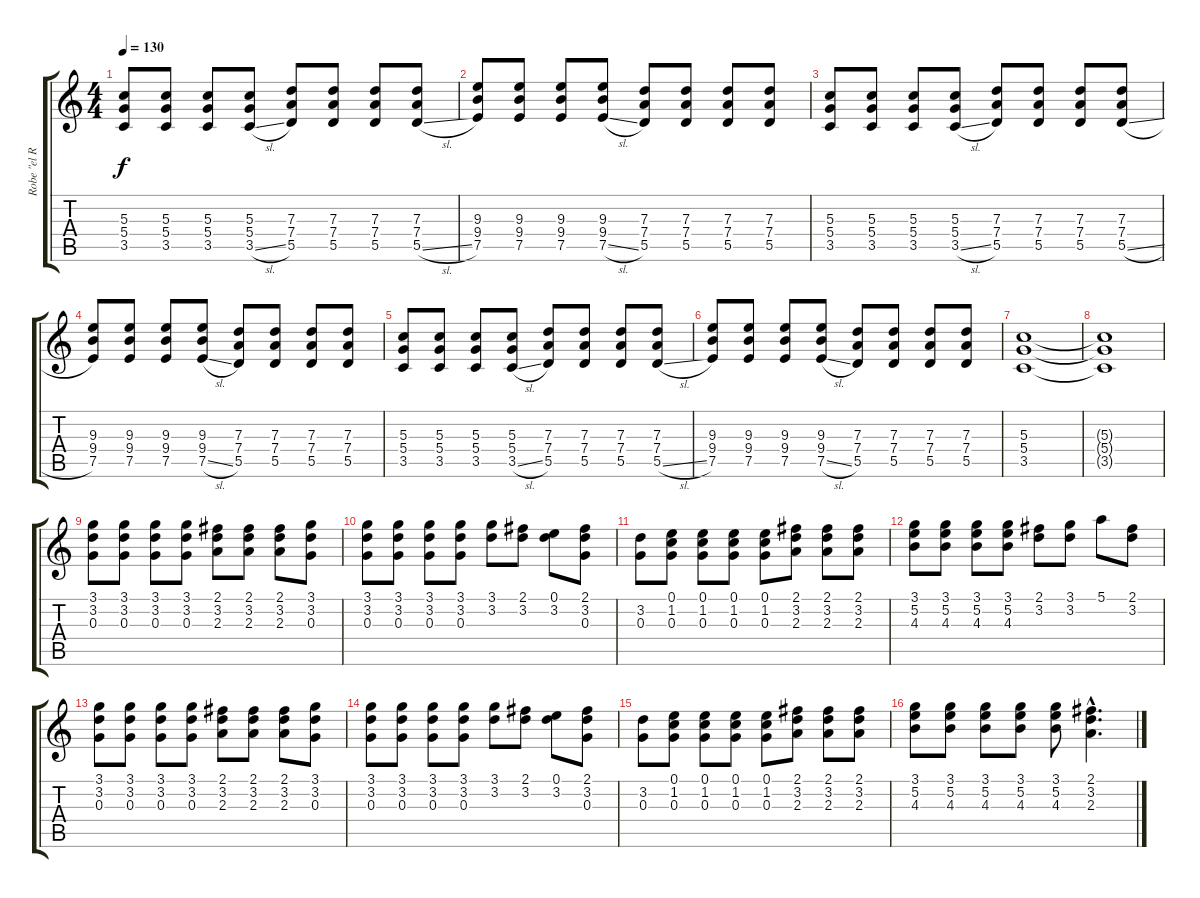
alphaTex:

\track ("Robe \"el Rey de Extremadura\"  (guitarra " "Robe \"el R") {instrument overdrivenguitar}
\staff {score tabs}
\tuning (E4 B3 G3 D3 A2 E2) {hide}
\ts (4 4)
\tempo 130
\clef g2
\ks c
(5.3 5.4 3.5).8{dy f} (5.3 5.4 3.5).8 (5.3 5.4 3.5).8 (5.3 5.4 3.5{sl}).8 (7.3 7.4 5.5).8 (7.3 7.4 5.5).8 (7.3 7.4 5.5).8 (7.3 7.4 5.5{sl}).8 |
(9.3 9.4 7.5).8 (9.3 9.4 7.5).8 (9.3 9.4 7.5).8 (9.3 9.4 7.5{sl}).8 (7.3 7.4 5.5).8 (7.3 7.4 5.5).8 (7.3 7.4 5.5).8 (7.3 7.4 5.5).8 |
(5.3 5.4 3.5).8 (5.3 5.4 3.5).8 (5.3 5.4 3.5).8 (5.3 5.4 3.5{sl}).8 (7.3 7.4 5.5).8 (7.3 7.4 5.5).8 (7.3 7.4 5.5).8 (7.3 7.4 5.5{sl}).8 |
(9.3 9.4 7.5).8 (9.3 9.4 7.5).8 (9.3 9.4 7.5).8 (9.3 9.4 7.5{sl}).8 (7.3 7.4 5.5).8 (7.3 7.4 5.5).8 (7.3 7.4 5.5).8 (7.3 7.4 5.5).8 |
(5.3 5.4 3.5).8{instrument overdrivenguitar} (5.3 5.4 3.5).8 (5.3 5.4 3.5).8 (5.3 5.4 3.5{sl}).8 (7.3 7.4 5.5).8 (7.3 7.4 5.5).8 (7.3 7.4 5.5).8 (7.3 7.4 5.5{sl}).8 |
(9.3 9.4 7.5).8 (9.3 9.4 7.5).8 (9.3 9.4 7.5).8 (9.3 9.4 7.5{sl}).8 (7.3 7.4 5.5).8 (7.3 7.4 5.5).8 (7.3 7.4 5.5).8 (7.3 7.4 5.5).8 |
(5.3 5.4 3.5).1{instrument overdrivenguitar} |
(5.3{t} 5.4{t} 3.5{t}).1 |
(3.1 3.2 0.3).8 (3.1 3.2 0.3).8 (3.1 3.2 0.3).8 (3.1 3.2 0.3).8 (2.1 3.2 2.3).8 (2.1 3.2 2.3).8 (2.1 3.2 2.3).8 (3.1 3.2 0.3).8 |
(3.1 3.2 0.3).8 (3.1 3.2 0.3).8 (3.1 3.2 0.3).8 (3.1 3.2 0.3).8 (3.1 3.2).8 (2.1 3.2).8 (0.1 3.2).8 (2.1 3.2 0.3).8 |
(3.2 0.3).8 (0.1 1.2 0.3).8 (0.1 1.2 0.3).8 (0.1 1.2 0.3).8 (0.1 1.2 0.3).8 (2.1 3.2 2.3).8 (2.1 3.2 2.3).8 (2.1 3.2 2.3).8 |
(3.1 5.2 4.3).8 (3.1 5.2 4.3).8 (3.1 5.2 4.3).8 (3.1 5.2 4.3).8 (2.1 3.2).8 (3.1 3.2).8 5.1.8 (2.1 3.2).8 |
(3.1 3.2 0.3).8 (3.1 3.2 0.3).8 (3.1 3.2 0.3).8 (3.1 3.2 0.3).8 (2.1 3.2 2.3).8 (2.1 3.2 2.3).8 (2.1 3.2 2.3).8 (3.1 3.2 0.3).8 |
(3.1 3.2 0.3).8 (3.1 3.2 0.3).8 (3.1 3.2 0.3).8 (3.1 3.2 0.3).8 (3.1 3.2).8 (2.1 3.2).8 (0.1 3.2).8 (2.1 3.2 0.3).8 |
(3.2 0.3).8 (0.1 1.2 0.3).8 (0.1 1.2 0.3).8 (0.1 1.2 0.3).8 (0.1 1.2 0.3).8 (2.1 3.2 2.3).8 (2.1 3.2 2.3).8 (2.1 3.2 2.3).8 |
(3.1 5.2 4.3).8 (3.1 5.2 4.3).8 (3.1 5.2 4.3).8 (3.1 5.2 4.3).8 (3.1 5.2 4.3).8 (2.1{hac} 3.2{hac} 2.3{hac}).4{d}
